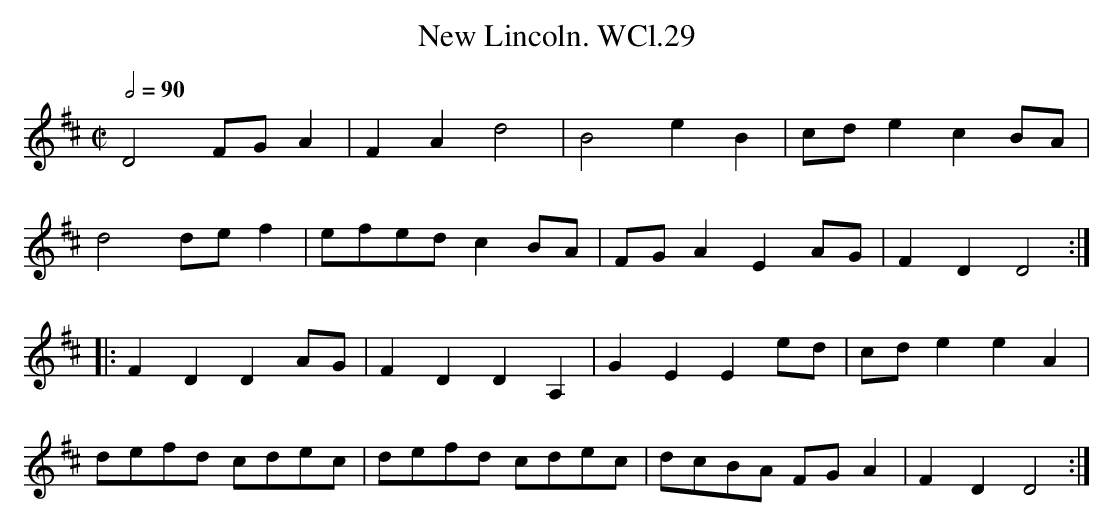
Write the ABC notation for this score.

X:1
T:New Lincoln. WCl.29
M:C|
L:1/8
Q:1/2=90
K:D
D4 FG A2|F2A2d4|B4 e2 B2|cd e2 c2 BA|
d4 de f2|efed c2 BA|FG A2E2 AG|F2D2D4:|
|:F2D2D2 AG|F2D2D2A,2|G2E2E2 ed|cd e2e2A2|
defd cdec|defd cdec|dcBA FG A2|F2D2D4:|
